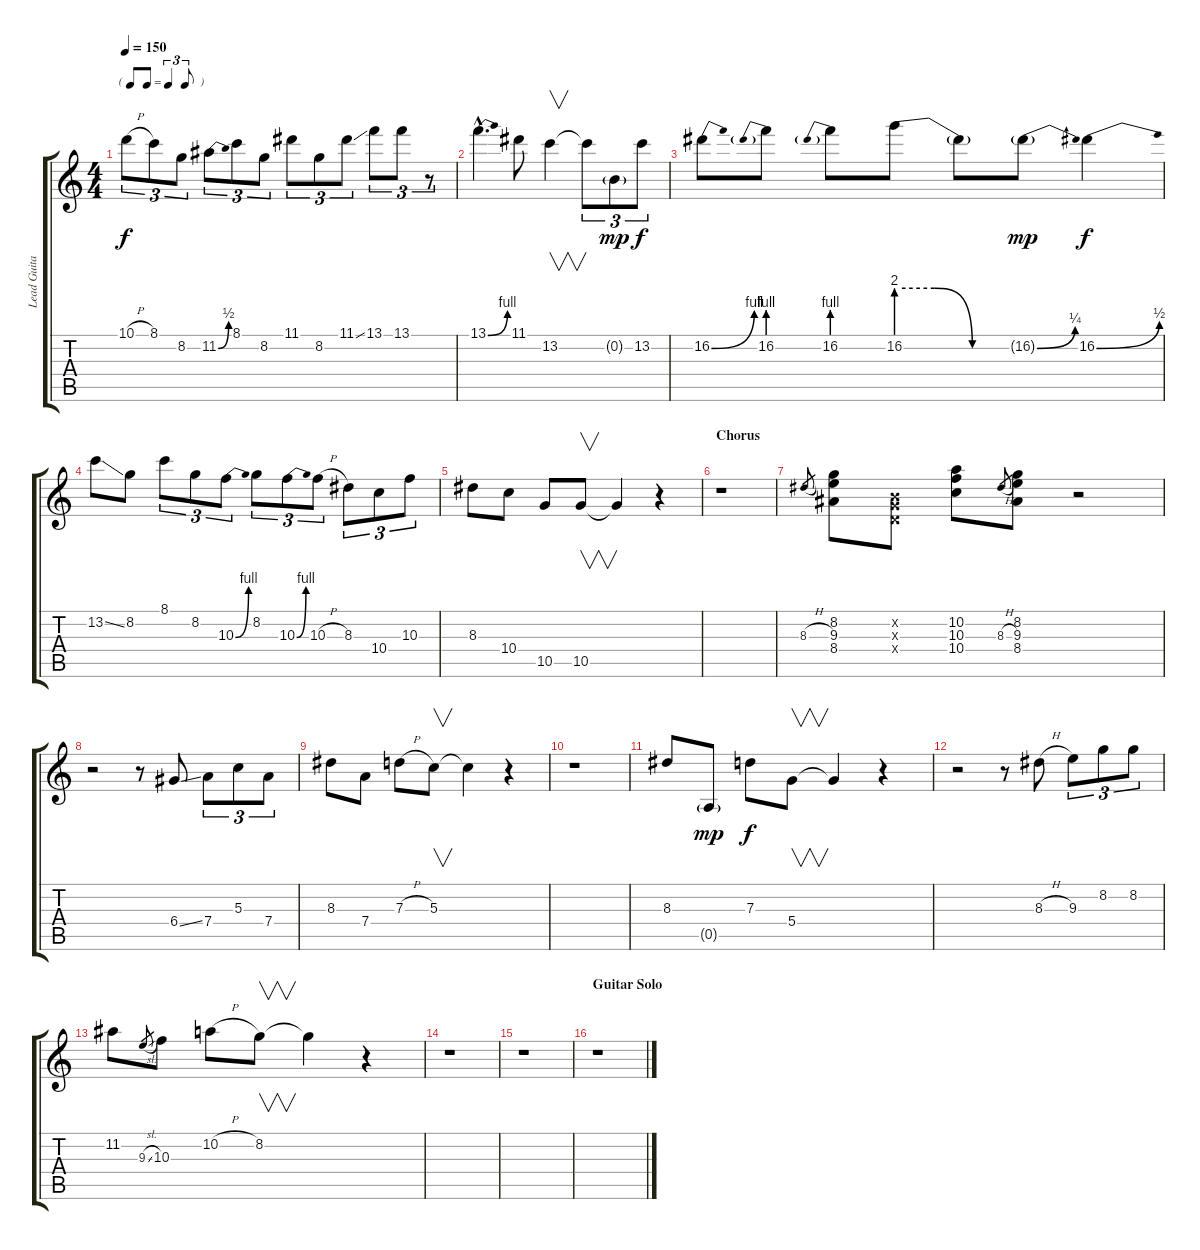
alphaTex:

\track ("Lead Guitar" "Lead Guita") {instrument overdrivenguitar}
\staff {score tabs}
\tuning (E4 B3 G3 D3 A2 E2) {hide}
\ts (4 4)
\tf triplet8th
\tempo 150
\clef g2
\ks c
10.1{h}.8{tu (3 2) dy f} 8.1.8{tu (3 2)} 8.2.8{tu (3 2)} 11.2{be (bend 0 0 60 2)}.8{tu (3 2)} 8.1.8{tu (3 2)} 8.2.8{tu (3 2)} 11.1.8{tu (3 2)} 8.2.8{tu (3 2)} 11.1{ss}.8{tu (3 2)} 13.1.8{tu (3 2)} 13.1.8{tu (3 2)} r.8{tu (3 2)} |
13.1{be (bend 0 0 60 4) hac}.4{d} 11.1.8 13.2.4{v} 13.2{t}.8{tu (3 2)} 0.2{g}.8{tu (3 2) dy mp} 13.2.8{tu (3 2) dy f} |
16.2{be (bend 0 0 60 4)}.8 16.2{be (prebend 0 4 60 4)}.8 16.2{be (prebend 0 4 60 4)}.8 16.2{be (custom 0 8 20 8 40 0 60 0)}.8 16.2{t}.8 16.2{be (bend 0 0 60 1) g}.8{dy mp} 16.2{be (bend 0 0 60 2)}.4{dy f} |
13.2{ss}.8 8.2.8 8.1.8{tu (3 2)} 8.2.8{tu (3 2)} 10.3{be (bend 0 0 60 4)}.8{tu (3 2)} 8.2.8{tu (3 2)} 10.3{be (bend 0 0 60 4)}.8{tu (3 2)} 10.3{h}.8{tu (3 2)} 8.3.8{tu (3 2)} 10.4.8{tu (3 2)} 10.3.8{tu (3 2)} |
8.3.8 10.4.8 10.5.8 10.5.8{v} 10.5{t}.4 r.4 |
\section ("" "Chorus")
r.1 |
8.3{h}.8{gr} (8.2 9.3 8.4).8 (0.2{x} 0.3{x} 0.4{x}).8 (10.2 10.3 10.4).8 8.3{h}.8{gr} (8.2 9.3 8.4).8 r.2 |
r.2 r.8 6.4{ss}.8 7.4.8{tu (3 2)} 5.3.8{tu (3 2)} 7.4.8{tu (3 2)} |
8.3.8 7.4.8 7.3{h}.8 5.3.8{v} 5.3{t}.4 r.4 |
r.1 |
8.3.8 0.5{g}.8{dy mp} 7.3.8{dy f} 5.4.8{v} 5.4{t}.4 r.4 |
r.2 r.8 8.3{h}.8 9.3.8{tu (3 2)} 8.2.8{tu (3 2)} 8.2.8{tu (3 2)} |
11.2.8 9.3{sl}.8{gr} 10.3.8 10.2{h}.8 8.2.8{v} 8.2{t}.4 r.4 |
r.1 |
r.1 |
\section ("" "Guitar Solo")
r.1
